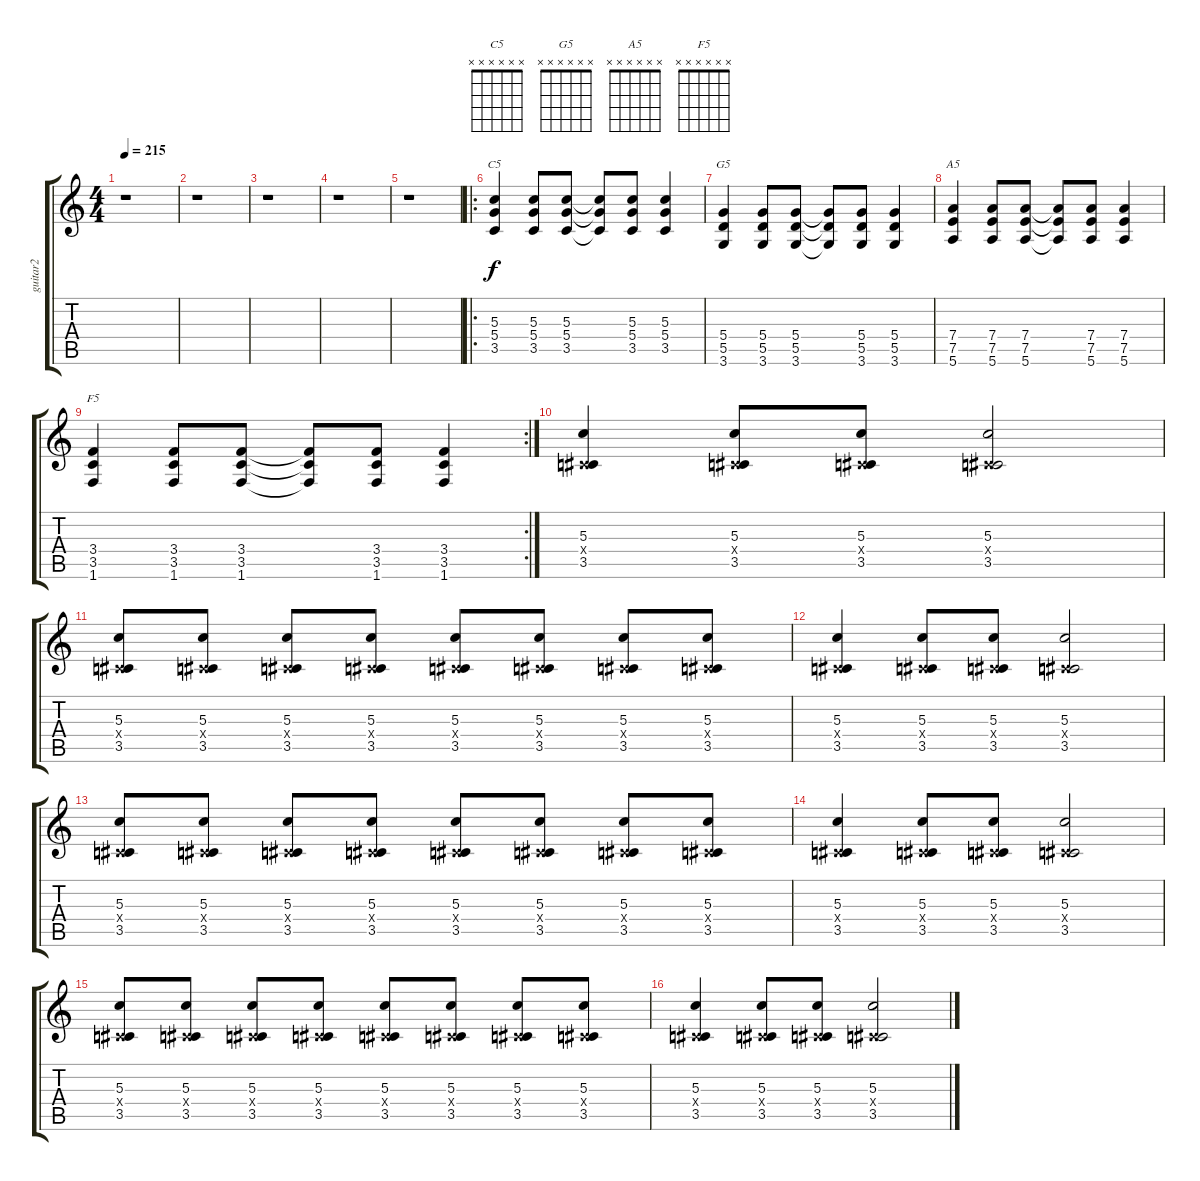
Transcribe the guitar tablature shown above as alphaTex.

\track ("guitar2" "guitar2") {instrument distortionguitar}
\staff {score tabs}
\tuning (E4 B3 G3 D3 A2 E2) {hide}
\chord ("C5" x x x x x x) {firstfret 0}
\chord ("G5" x x x x x x) {firstfret 0}
\chord ("A5" x x x x x x) {firstfret 0}
\chord ("F5" x x x x x x) {firstfret 0}
\ts (4 4)
\tempo 215
\clef g2
\ks c
r.1{dy f} |
r.1 |
r.1 |
r.1 |
r.1 |
\ro
(5.3 5.4 3.5).4{ch "C5"} (5.3 5.4 3.5).8 (5.3 5.4 3.5).8 (5.3{t} 5.4{t} 3.5{t}).8 (5.3 5.4 3.5).8 (5.3 5.4 3.5).4 |
(5.4 5.5 3.6).4{ch "G5"} (5.4 5.5 3.6).8 (5.4 5.5 3.6).8 (5.4{t} 5.5{t} 3.6{t}).8 (5.4 5.5 3.6).8 (5.4 5.5 3.6).4 |
(7.4 7.5 5.6).4{ch "A5"} (7.4 7.5 5.6).8 (7.4 7.5 5.6).8 (7.4{t} 7.5{t} 5.6{t}).8 (7.4 7.5 5.6).8 (7.4 7.5 5.6).4 |
\rc 2
(3.4 3.5 1.6).4{ch "F5"} (3.4 3.5 1.6).8 (3.4 3.5 1.6).8 (3.4{t} 3.5{t} 1.6{t}).8 (3.4 3.5 1.6).8 (3.4 3.5 1.6).4 |
(5.3 -1.4{x} 3.5).4 (5.3 -1.4{x} 3.5).8 (5.3 -1.4{x} 3.5).8 (5.3 -1.4{x} 3.5).2 |
(5.3 -1.4{x} 3.5).8 (5.3 -1.4{x} 3.5).8 (5.3 -1.4{x} 3.5).8 (5.3 -1.4{x} 3.5).8 (5.3 -1.4{x} 3.5).8 (5.3 -1.4{x} 3.5).8 (5.3 -1.4{x} 3.5).8 (5.3 -1.4{x} 3.5).8 |
(5.3 -1.4{x} 3.5).4 (5.3 -1.4{x} 3.5).8 (5.3 -1.4{x} 3.5).8 (5.3 -1.4{x} 3.5).2 |
(5.3 -1.4{x} 3.5).8 (5.3 -1.4{x} 3.5).8 (5.3 -1.4{x} 3.5).8 (5.3 -1.4{x} 3.5).8 (5.3 -1.4{x} 3.5).8 (5.3 -1.4{x} 3.5).8 (5.3 -1.4{x} 3.5).8 (5.3 -1.4{x} 3.5).8 |
(5.3 -1.4{x} 3.5).4 (5.3 -1.4{x} 3.5).8 (5.3 -1.4{x} 3.5).8 (5.3 -1.4{x} 3.5).2 |
(5.3 -1.4{x} 3.5).8 (5.3 -1.4{x} 3.5).8 (5.3 -1.4{x} 3.5).8 (5.3 -1.4{x} 3.5).8 (5.3 -1.4{x} 3.5).8 (5.3 -1.4{x} 3.5).8 (5.3 -1.4{x} 3.5).8 (5.3 -1.4{x} 3.5).8 |
(5.3 -1.4{x} 3.5).4 (5.3 -1.4{x} 3.5).8 (5.3 -1.4{x} 3.5).8 (5.3 -1.4{x} 3.5).2
